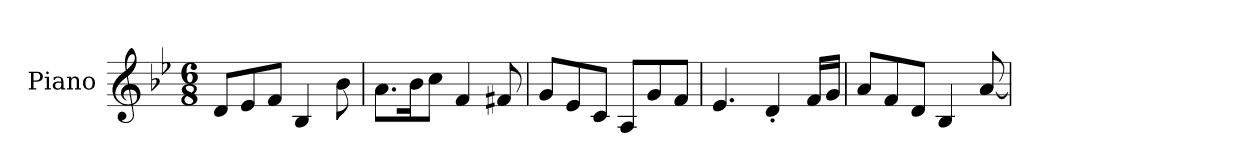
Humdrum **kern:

**kern
*part1
*staff1
*I"Piano
*I'Pno.
*clefG2
*k[b-e-]
*M6/8
*MM120
=1
8d/L
8e-/
8f/J
4B-/
8b-\
=2
8.a\L
16b-\K
8cc\J
4f/
8f#X/
=3
8g/L
8e-/
8c/J
8A/L
8g/
8f/J
=4
4.e-/
4d'/
16f/LL
16g/JJ
=5
8a/L
8f/
8d/J
4B-/
[8a/
=
*-
